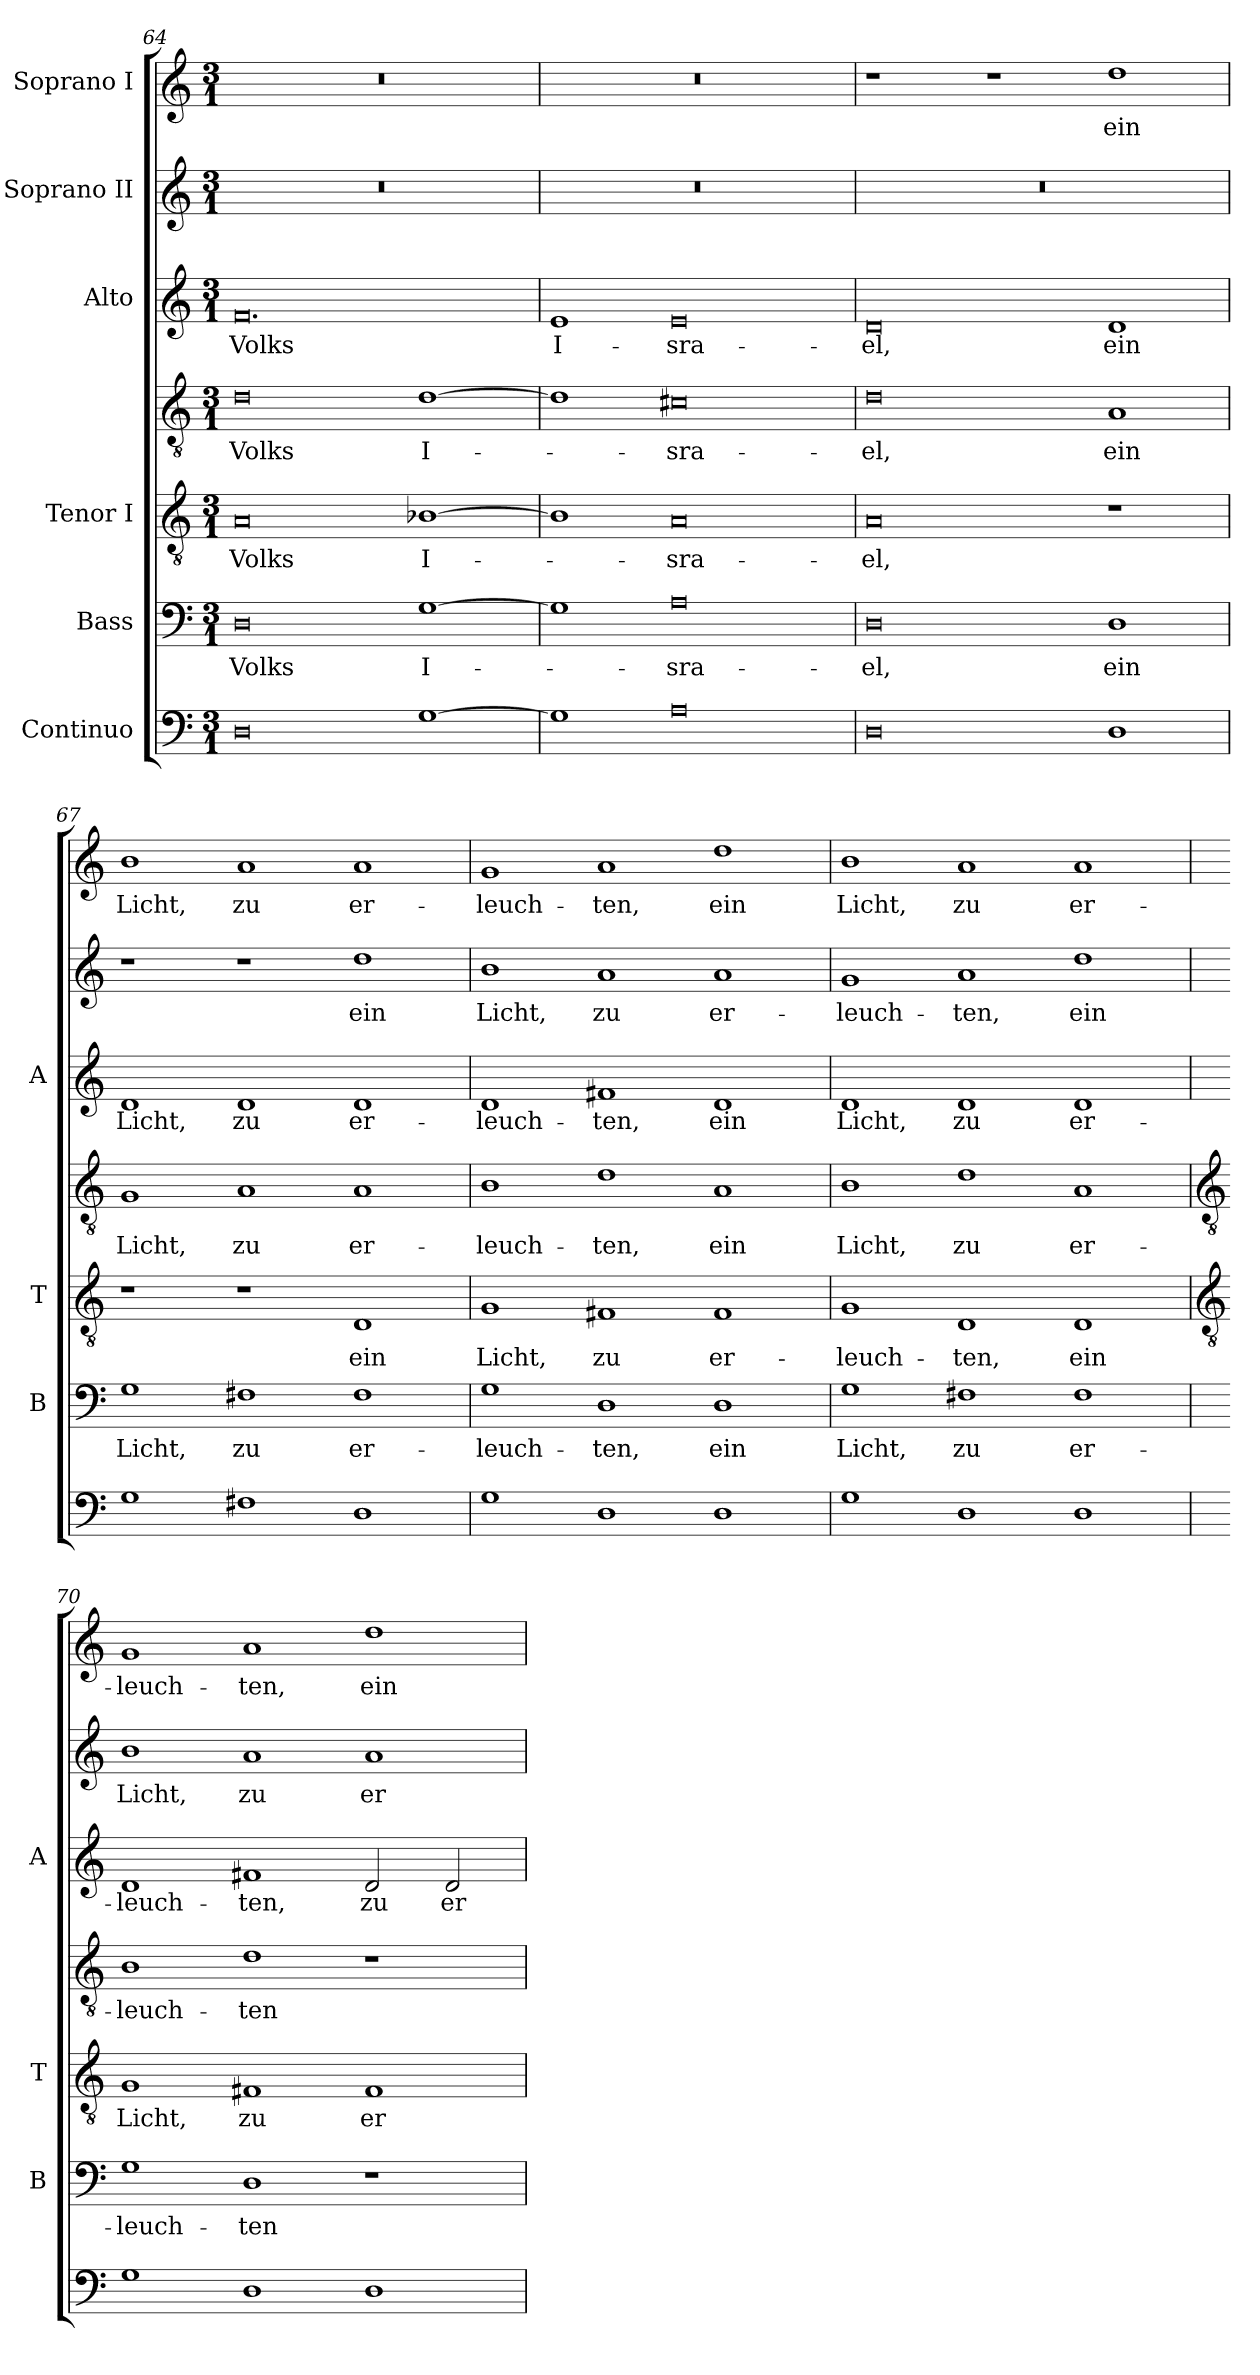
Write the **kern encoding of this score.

**kern	**kern	**text	**kern	**text	**kern	**text	**kern	**text	**kern	**text	**kern	**text
*part6	*part5	*part5	*part4	*part4	*part4	*part4	*part3	*part3	*part2	*part2	*part1	*part1
*staff7	*staff6	*staff6	*staff5	*staff5	*staff4	*staff4	*staff3	*staff3	*staff2	*staff2	*staff1	*staff1
*I"Continuo	*I"Bass	*	*I"Tenor I	*	*	*	*I"Alto	*	*I"Soprano II	*	*I"Soprano I	*
*	*I'B	*	*I'T	*	*	*	*I'A	*	*	*	*	*
*clefF4	*clefF4	*	*clefGv2	*	*clefGv2	*	*clefG2	*	*clefG2	*	*clefG2	*
*k[]	*k[]	*	*k[]	*	*k[]	*	*k[]	*	*k[]	*	*k[]	*
*C:	*C:	*	*C:	*	*C:	*	*C:	*	*C:	*	*C:	*
*M3/1	*M3/1	*	*M3/1	*	*M3/1	*	*M3/1	*	*M3/1	*	*M3/1	*
=64	=64	=64	=64	=64	=64	=64	=64	=64	=64	=64	=64	=64
!	!	!LO:LY:b	!	!LO:LY:b	!	!LO:LY:b	!	!LO:LY:b	!LO:N:vis=0	!	!LO:N:vis=0	!
0D	0D	Volks	0A	Volks	0d	Volks	0.f	Volks	0.r	.	0.r	.
!	!	!LO:LY:b	!	!LO:LY:b	!	!LO:LY:b	!	!	!	!	!	!
[1G	[1G	I-	[1B-X	I-	[1d	I-	.	.	.	.	.	.
=65	=65	=65	=65	=65	=65	=65	=65	=65	=65	=65	=65	=65
!	!	!	!	!	!	!	!	!LO:LY:b	!LO:N:vis=0	!	!LO:N:vis=0	!
1G]	1G]	.	1B-]	.	1d]	.	1e	I-	0.r	.	0.r	.
!	!	!LO:LY:b	!	!LO:LY:b	!	!LO:LY:b	!	!LO:LY:b	!	!	!	!
0A	0A	sra-	0A	-sra-	0c#X	sra-	0e	-sra-	.	.	.	.
=66	=66	=66	=66	=66	=66	=66	=66	=66	=66	=66	=66	=66
!	!	!LO:LY:b	!	!LO:LY:b	!	!LO:LY:b	!	!LO:LY:b	!LO:N:vis=0	!	!	!
0D	0D	-el,	0A	el,	0d	-el,	0d	-el,	0.r	.	1r	.
.	.	.	.	.	.	.	.	.	.	.	1r	.
!	!	!LO:LY:b	!	!	!	!LO:LY:b	!	!LO:LY:b	!	!	!	!LO:LY:b
1D	1D	ein	1r	.	1A	ein	1d	ein	.	.	1dd	ein
=67	=67	=67	=67	=67	=67	=67	=67	=67	=67	=67	=67	=67
!	!	!LO:LY:b	!	!	!	!LO:LY:b	!	!LO:LY:b	!	!	!	!LO:LY:b
1G	1G	Licht,	1r	.	1G	Licht,	1d	Licht,	1r	.	1b	Licht,
!	!	!LO:LY:b	!	!	!	!LO:LY:b	!	!LO:LY:b	!	!	!	!LO:LY:b
1F#X	1F#X	zu	1r	.	1A	zu	1d	zu	1r	.	1a	zu
!	!	!LO:LY:b	!	!LO:LY:b	!	!LO:LY:b	!	!LO:LY:b	!	!LO:LY:b	!	!LO:LY:b
1D	1F#	er-	1D	-ein	1A	er-	1d	er-	1dd	ein	1a	er-
=68	=68	=68	=68	=68	=68	=68	=68	=68	=68	=68	=68	=68
!	!	!LO:LY:b	!	!LO:LY:b	!	!LO:LY:b	!	!LO:LY:b	!	!LO:LY:b	!	!LO:LY:b
1G	1G	-leuch-	1G	Licht,	1B	leuch-	1d	-leuch-	1b	Licht,	1g	-leuch-
!	!	!LO:LY:b	!	!LO:LY:b	!	!LO:LY:b	!	!LO:LY:b	!	!LO:LY:b	!	!LO:LY:b
1D	1D	-ten,	1F#X	zu	1d	-ten,	1f#X	-ten,	1a	zu	1a	-ten,
!	!	!LO:LY:b	!	!LO:LY:b	!	!LO:LY:b	!	!LO:LY:b	!	!LO:LY:b	!	!LO:LY:b
1D	1D	ein	1F#	er-	1A	ein	1d	ein	1a	er-	1dd	ein
=69	=69	=69	=69	=69	=69	=69	=69	=69	=69	=69	=69	=69
!	!	!LO:LY:b	!	!LO:LY:b	!	!LO:LY:b	!	!LO:LY:b	!	!LO:LY:b	!	!LO:LY:b
1G	1G	Licht,	1G	-leuch-	1B	-Licht,	1d	Licht,	1g	-leuch-	1b	Licht,
!	!	!LO:LY:b	!	!LO:LY:b	!	!LO:LY:b	!	!LO:LY:b	!	!LO:LY:b	!	!LO:LY:b
1D	1F#X	zu	1D	-ten,	1d	zu	1d	zu	1a	-ten,	1a	zu
!	!	!LO:LY:b	!	!LO:LY:b	!	!LO:LY:b	!	!LO:LY:b	!	!LO:LY:b	!	!LO:LY:b
1D	1F#	er-	1D	ein	1A	er-	1d	er-	1dd	ein	1a	er-
!!LO:LB:g=z
=70	=70	=70	=70	=70	=70	=70	=70	=70	=70	=70	=70	=70
*	*	*	*clefGv2	*	*clefGv2	*	*	*	*	*	*	*
!	!	!LO:LY:b	!	!LO:LY:b	!	!LO:LY:b	!	!LO:LY:b	!	!LO:LY:b	!	!LO:LY:b
1G	1G	-leuch-	1G	Licht,	1B	leuch-	1d	-leuch-	1b	Licht,	1g	-leuch-
!	!	!LO:LY:b	!	!LO:LY:b	!	!LO:LY:b	!	!LO:LY:b	!	!LO:LY:b	!	!LO:LY:b
1D	1D	-ten	1F#X	zu	1d	-ten	1f#X	-ten,	1a	zu	1a	-ten,
!	!	!	!	!LO:LY:b	!	!	!	!LO:LY:b	!	!LO:LY:b	!	!LO:LY:b
1D	1r	.	1F#	er-	1r	.	2d	zu	1a	er-	1dd	ein
!	!	!	!	!	!	!	!	!LO:LY:b	!	!	!	!
.	.	.	.	.	.	.	2d	er-	.	.	.	.
=	=	=	=	=	=	=	=	=	=	=	=	=
*-	*-	*-	*-	*-	*-	*-	*-	*-	*-	*-	*-	*-
